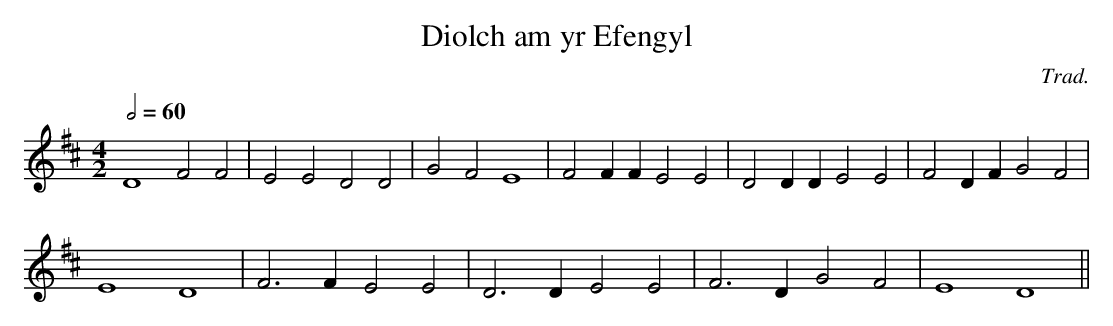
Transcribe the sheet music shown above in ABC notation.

X:1
T:Diolch am yr Efengyl
M:4/2
L:1/2
Q:60
C:Trad.
K:D
D2 F F | E E D D | G F E2 | F F/2F/2 E E | D D/2D/2 E E | F D/2F/2 G F |
E2 D2 | F>F E E | D>D E E | F>D G F | E2 D2 ||
